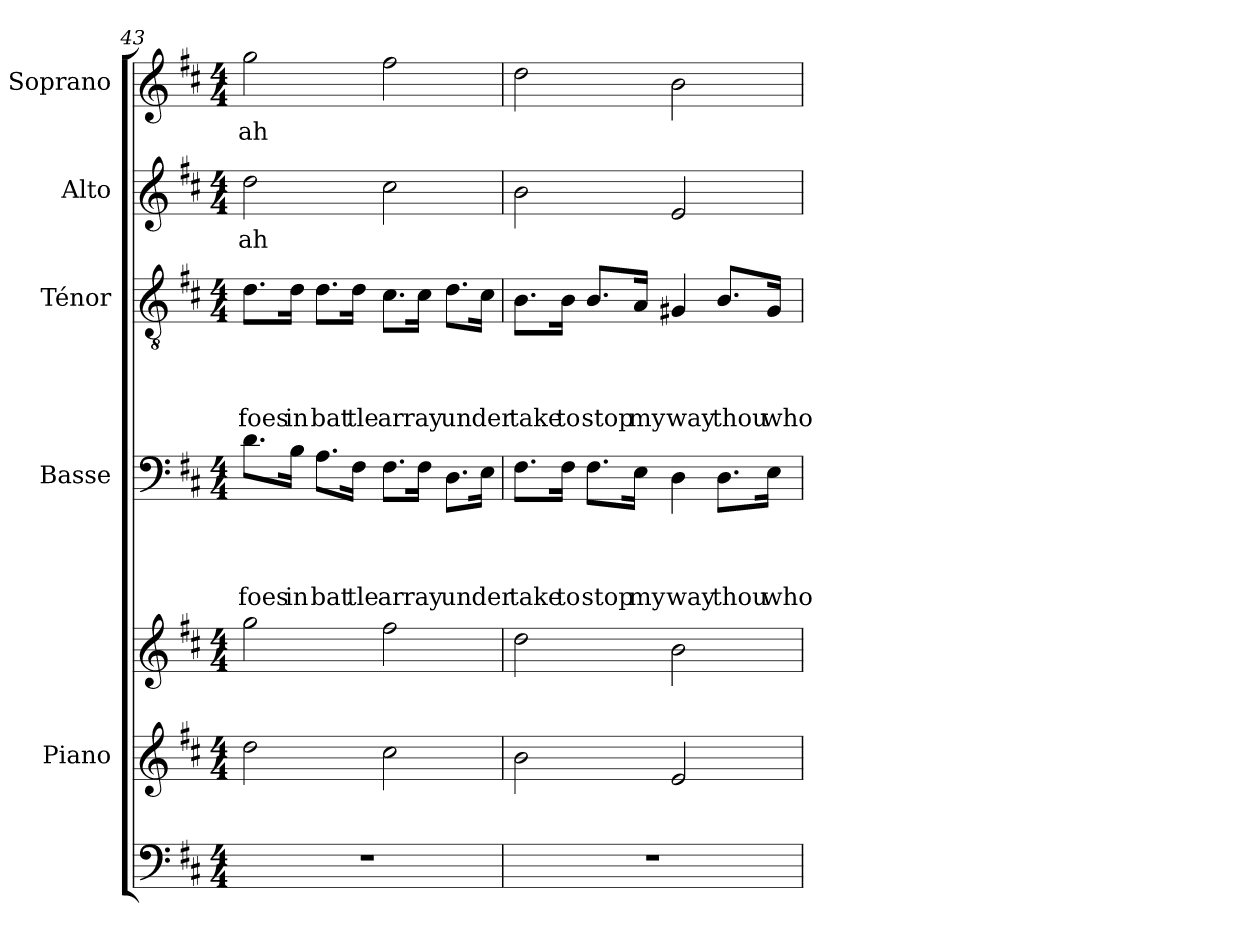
**kern	**kern	**kern	**kern	**text	**text	**text	**text	**kern	**text	**text	**text	**text	**kern	**text	**kern	**text
*part6	*part5	*part5	*part4	*part4	*part4	*part4	*part4	*part3	*part3	*part3	*part3	*part3	*part2	*part2	*part1	*part1
*staff7	*staff6	*staff5	*staff4	*staff4	*staff4	*staff4	*staff4	*staff3	*staff3	*staff3	*staff3	*staff3	*staff2	*staff2	*staff1	*staff1
*	*I"Piano	*	*I"Basse	*	*	*	*	*I"Ténor	*	*	*	*	*I"Alto	*	*I"Soprano	*
*	*I'Pno	*	*I'Ba.	*	*	*	*	*I'T	*	*	*	*	*I'A	*	*I'S	*
*clefF4	*clefG2	*clefG2	*clefF4	*	*	*	*	*clefGv2	*	*	*	*	*clefG2	*	*clefG2	*
*k[f#c#]	*k[f#c#]	*k[f#c#]	*k[f#c#]	*	*	*	*	*k[f#c#]	*	*	*	*	*k[f#c#]	*	*k[f#c#]	*
*D:	*D:	*D:	*D:	*	*	*	*	*D:	*	*	*	*	*D:	*	*D:	*
*M4/4	*M4/4	*M4/4	*M4/4	*	*	*	*	*M4/4	*	*	*	*	*M4/4	*	*M4/4	*
=43	=43	=43	=43	=43	=43	=43	=43	=43	=43	=43	=43	=43	=43	=43	=43	=43
!	!	!	!	!	!	!	!LO:LY:b	!	!	!	!	!	!	!	!	!
!	!	!	!	!	!	!	!	!	!	!	!	!LO:LY:b	!	!	!	!
!	!	!	!	!	!	!	!	!	!	!	!	!	!	!LO:LY:b	!	!
!	!	!	!	!	!	!	!	!	!	!	!	!	!	!	!	!LO:LY:b
1r	2dd\	2gg\	8.d\L	.	.	.	foes	8.d\L	.	.	.	foes	2dd\	ah	2gg\	ah
!	!	!	!	!	!	!	!LO:LY:b	!	!	!	!	!	!	!	!	!
!	!	!	!	!	!	!	!	!	!	!	!	!LO:LY:b	!	!	!	!
.	.	.	16B\Jk	.	.	.	in	16d\Jk	.	.	.	in	.	.	.	.
!	!	!	!	!	!	!	!LO:LY:b	!	!	!	!	!	!	!	!	!
!	!	!	!	!	!	!	!	!	!	!	!	!LO:LY:b	!	!	!	!
.	.	.	8.A\L	.	.	.	bat	8.d\L	.	.	.	bat	.	.	.	.
!	!	!	!	!	!	!	!LO:LY:b	!	!	!	!	!	!	!	!	!
!	!	!	!	!	!	!	!	!	!	!	!	!LO:LY:b	!	!	!	!
.	.	.	16F#\Jk	.	.	.	tle	16d\Jk	.	.	.	tle	.	.	.	.
!	!	!	!	!	!	!	!LO:LY:b	!	!	!	!	!	!	!	!	!
!	!	!	!	!	!	!	!	!	!	!	!	!LO:LY:b	!	!	!	!
.	2cc#\	2ff#\	8.F#\L	.	.	.	ar	8.c#\L	.	.	.	ar	2cc#\	.	2ff#\	.
!	!	!	!	!	!	!	!LO:LY:b	!	!	!	!	!	!	!	!	!
!	!	!	!	!	!	!	!	!	!	!	!	!LO:LY:b	!	!	!	!
.	.	.	16F#\Jk	.	.	.	ray	16c#\Jk	.	.	.	ray	.	.	.	.
!	!	!	!	!	!	!	!LO:LY:b	!	!	!	!	!	!	!	!	!
!	!	!	!	!	!	!	!	!	!	!	!	!LO:LY:b	!	!	!	!
.	.	.	8.D\L	.	.	.	un	8.d\L	.	.	.	un	.	.	.	.
!	!	!	!	!	!	!	!LO:LY:b	!	!	!	!	!	!	!	!	!
!	!	!	!	!	!	!	!	!	!	!	!	!LO:LY:b	!	!	!	!
.	.	.	16E\Jk	.	.	.	der	16c#\Jk	.	.	.	der	.	.	.	.
=44	=44	=44	=44	=44	=44	=44	=44	=44	=44	=44	=44	=44	=44	=44	=44	=44
!	!	!	!	!	!	!	!LO:LY:b	!	!	!	!	!	!	!	!	!
!	!	!	!	!	!	!	!	!	!	!	!	!LO:LY:b	!	!	!	!
1r	2b\	2dd\	8.F#\L	.	.	.	take	8.B\L	.	.	.	take	2b\	.	2dd\	.
!	!	!	!	!	!	!	!LO:LY:b	!	!	!	!	!	!	!	!	!
!	!	!	!	!	!	!	!	!	!	!	!	!LO:LY:b	!	!	!	!
.	.	.	16F#\Jk	.	.	.	to	16B\Jk	.	.	.	to	.	.	.	.
!	!	!	!	!	!	!	!LO:LY:b	!	!	!	!	!	!	!	!	!
!	!	!	!	!	!	!	!	!	!	!	!	!LO:LY:b	!	!	!	!
.	.	.	8.F#\L	.	.	.	stop	8.B/L	.	.	.	stop	.	.	.	.
!	!	!	!	!	!	!	!LO:LY:b	!	!	!	!	!	!	!	!	!
!	!	!	!	!	!	!	!	!	!	!	!	!LO:LY:b	!	!	!	!
.	.	.	16E\Jk	.	.	.	my	16A/Jk	.	.	.	my	.	.	.	.
!	!	!	!	!	!	!	!LO:LY:b	!	!	!	!	!	!	!	!	!
!	!	!	!	!	!	!	!	!	!	!	!	!LO:LY:b	!	!	!	!
.	2e/	2b\	4D\	.	.	.	way	4G#X/	.	.	.	way	2e/	.	2b\	.
!	!	!	!	!	!	!	!LO:LY:b	!	!	!	!	!	!	!	!	!
!	!	!	!	!	!	!	!	!	!	!	!	!LO:LY:b	!	!	!	!
.	.	.	8.D\L	.	.	.	thou	8.B/L	.	.	.	thou	.	.	.	.
!	!	!	!	!	!	!	!LO:LY:b	!	!	!	!	!	!	!	!	!
!	!	!	!	!	!	!	!	!	!	!	!	!LO:LY:b	!	!	!	!
.	.	.	16E\Jk	.	.	.	who	16G#/Jk	.	.	.	who	.	.	.	.
=	=	=	=	=	=	=	=	=	=	=	=	=	=	=	=	=
*-	*-	*-	*-	*-	*-	*-	*-	*-	*-	*-	*-	*-	*-	*-	*-	*-
